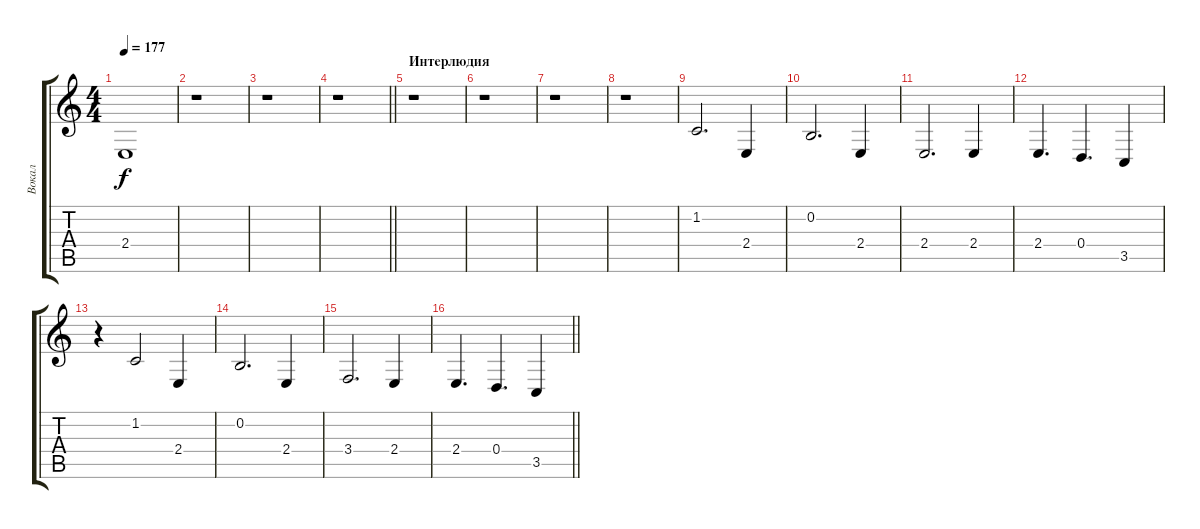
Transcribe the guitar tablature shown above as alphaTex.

\track ("Вокал" "Вокал") {instrument violin}
\staff {score tabs}
\tuning (E4 B3 G3 D3 A2 E2) {hide}
\ts (4 4)
\tempo 177
\clef g2
\ks c
2.4.1{dy f} |
r.1 |
r.1 |
\barLineRight lightlight
r.1 |
\section ("" "Интерлюдия")
r.1 |
r.1 |
r.1 |
r.1 |
1.2.2{d} 2.4.4 |
0.2.2{d} 2.4.4 |
2.4.2{d} 2.4.4 |
2.4.4{d} 0.4.4{d} 3.5.4 |
r.4 1.2.2 2.4.4 |
0.2.2{d} 2.4.4 |
3.4.2{d} 2.4.4 |
\barLineRight lightlight
2.4.4{d} 0.4.4{d} 3.5.4
